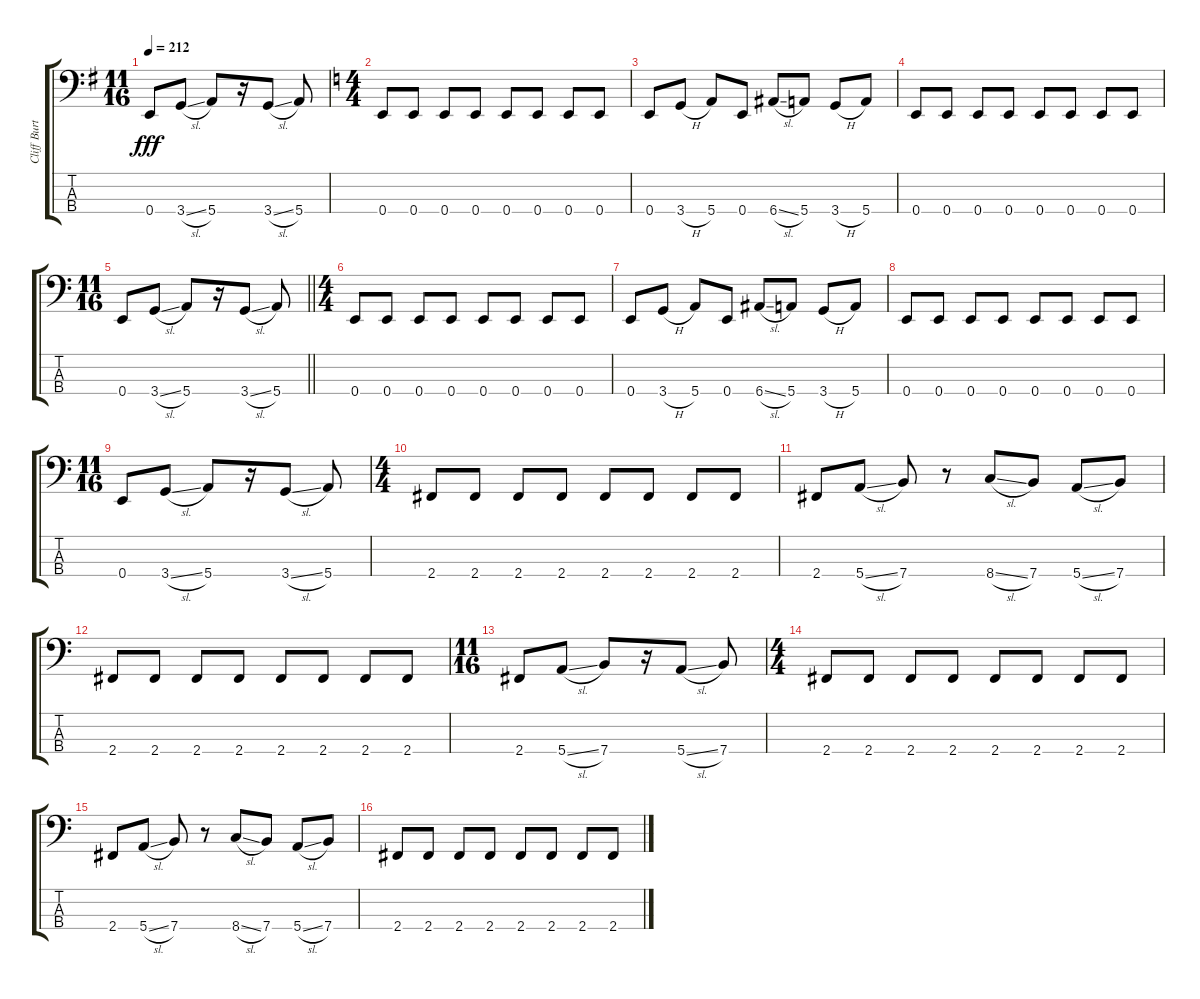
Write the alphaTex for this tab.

\track ("Cliff Burton" "Cliff Burt") {instrument electricbassfinger}
\staff {score tabs}
\tuning (G2 D2 A1 E1) {hide}
\ts (11 16)
\tempo 212
\clef f4
\ks g
0.4.8{dy fff} 3.4{sl}.8 5.4.8 r.16 3.4{sl}.8 5.4.8 |
\ts (4 4)
\ks c
0.4.8 0.4.8 0.4.8 0.4.8 0.4.8 0.4.8 0.4.8 0.4.8 |
0.4.8 3.4{h}.8 5.4.8 0.4.8 6.4{sl}.8 5.4.8 3.4{h}.8 5.4.8 |
0.4.8 0.4.8 0.4.8 0.4.8 0.4.8 0.4.8 0.4.8 0.4.8 |
\ts (11 16)
\barLineRight lightlight
0.4.8 3.4{sl}.8 5.4.8 r.16 3.4{sl}.8 5.4.8 |
\ts (4 4)
0.4.8 0.4.8 0.4.8 0.4.8 0.4.8 0.4.8 0.4.8 0.4.8 |
0.4.8 3.4{h}.8 5.4.8 0.4.8 6.4{sl}.8 5.4.8 3.4{h}.8 5.4.8 |
0.4.8 0.4.8 0.4.8 0.4.8 0.4.8 0.4.8 0.4.8 0.4.8 |
\ts (11 16)
0.4.8 3.4{sl}.8 5.4.8 r.16 3.4{sl}.8 5.4.8 |
\ts (4 4)
2.4.8 2.4.8 2.4.8 2.4.8 2.4.8 2.4.8 2.4.8 2.4.8 |
2.4.8 5.4{sl}.8 7.4.8 r.8 8.4{sl}.8 7.4.8 5.4{sl}.8 7.4.8 |
2.4.8 2.4.8 2.4.8 2.4.8 2.4.8 2.4.8 2.4.8 2.4.8 |
\ts (11 16)
2.4.8 5.4{sl}.8 7.4.8 r.16 5.4{sl}.8 7.4.8 |
\ts (4 4)
2.4.8 2.4.8 2.4.8 2.4.8 2.4.8 2.4.8 2.4.8 2.4.8 |
2.4.8 5.4{sl}.8 7.4.8 r.8 8.4{sl}.8 7.4.8 5.4{sl}.8 7.4.8 |
2.4.8 2.4.8 2.4.8 2.4.8 2.4.8 2.4.8 2.4.8 2.4.8
